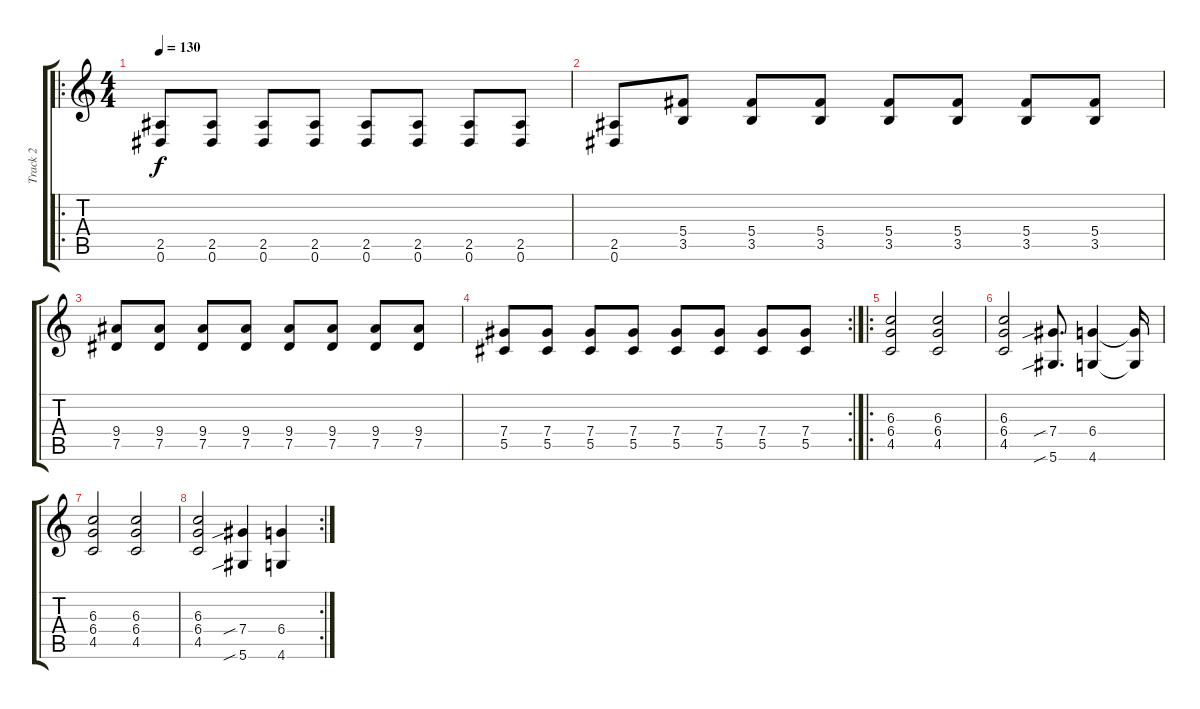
\track ("Track 2" "Track 2") {instrument distortionguitar}
\staff {score tabs}
\tuning (Eb4 Bb3 Gb3 Db3 Ab2 Eb2) {hide}
\ro
\ts (4 4)
\tempo 130
\clef g2
\ks c
(2.5 0.6).8{dy f} (2.5 0.6).8 (2.5 0.6).8 (2.5 0.6).8 (2.5 0.6).8 (2.5 0.6).8 (2.5 0.6).8 (2.5 0.6).8 |
(2.5 0.6).8 (5.4 3.5).8 (5.4 3.5).8 (5.4 3.5).8 (5.4 3.5).8 (5.4 3.5).8 (5.4 3.5).8 (5.4 3.5).8 |
(9.4 7.5).8 (9.4 7.5).8 (9.4 7.5).8 (9.4 7.5).8 (9.4 7.5).8 (9.4 7.5).8 (9.4 7.5).8 (9.4 7.5).8 |
\rc 2
(7.4 5.5).8 (7.4 5.5).8 (7.4 5.5).8 (7.4 5.5).8 (7.4 5.5).8 (7.4 5.5).8 (7.4 5.5).8 (7.4 5.5).8 |
\ro
(6.3 6.4 4.5).2 (6.3 6.4 4.5).2 |
(6.3 6.4 4.5).2 (7.4{sib} 5.6{sib}).8{d} (6.4 4.6).4 (6.4{t} 4.6{t}).16 |
(6.3 6.4 4.5).2 (6.3 6.4 4.5).2 |
\rc 2
(6.3 6.4 4.5).2 (7.4{sib} 5.6{sib}).4 (6.4 4.6).4
